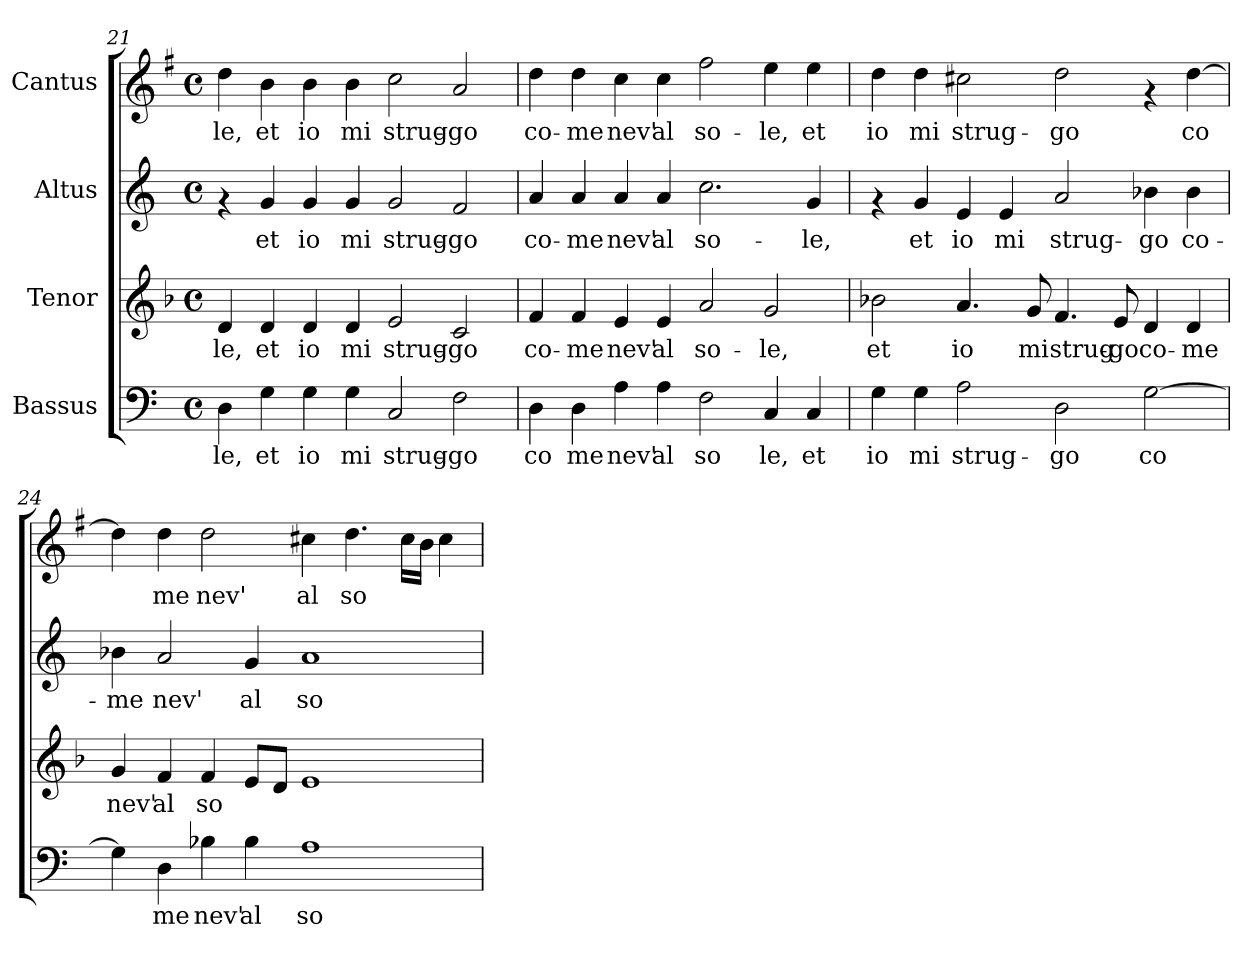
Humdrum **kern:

**kern	**text	**kern	**text	**kern	**text	**kern	**text
*part4	*part4	*part3	*part3	*part2	*part2	*part1	*part1
*staff4	*staff4	*staff3	*staff3	*staff2	*staff2	*staff1	*staff1
*I"Bassus	*	*I"Tenor	*	*I"Altus	*	*I"Cantus	*
*clefF4	*	*clefG2	*	*clefG2	*	*clefG2	*
*ITrd-3c-5	*	*	*	*ITrd-3c-5	*	*ITrd1c2	*
*k[b-]	*	*k[b-]	*	*k[b-]	*	*k[b-]	*
*F:	*	*F:	*	*F:	*	*F:	*
*M4/4	*	*M4/4	*	*M4/4	*	*M4/4	*
*met(c)	*	*met(c)	*	*met(c)	*	*met(c)	*
=21	=21	=21	=21	=21	=21	=21	=21
!	!LO:LY:b:cj	!	!LO:LY:b:cj	!	!	!	!LO:LY:b:cj
4G\	le,	4d/	-le,	4rf	.	4cc\	-le,
!	!LO:LY:b:cj	!	!LO:LY:b:cj	!	!LO:LY:b:cj	!	!LO:LY:b:cj
4c\	et	4d/	et	4cc/	et	4a\	et
!	!LO:LY:b:cj	!	!LO:LY:b:cj	!	!LO:LY:b:cj	!	!LO:LY:b:cj
4c\	io	4d/	io	4cc/	io	4a\	io
!	!LO:LY:b:cj	!	!LO:LY:b:cj	!	!LO:LY:b:cj	!	!LO:LY:b:cj
4c\	mi	4d/	mi	4cc/	mi	4a\	mi
!	!LO:LY:b:cj	!	!LO:LY:b:cj	!	!LO:LY:b:cj	!	!LO:LY:b:cj
2F/	strug-	2e/	strug-	2cc/	strug-	2b-\	strug-
!	!LO:LY:b:cj	!	!LO:LY:b:cj	!	!LO:LY:b:cj	!	!LO:LY:b:cj
2B-\	-go	2c/	-go	2b-/	-go	2g/	-go
!!LO:PB:g=z
=22	=22	=22	=22	=22	=22	=22	=22
!	!LO:LY:b:cj	!	!LO:LY:b:cj	!	!LO:LY:b:cj	!	!LO:LY:b:cj
4G\	co	4f/	co-	4dd/	co-	4cc\	co-
!	!LO:LY:b:cj	!	!LO:LY:b:cj	!	!LO:LY:b:cj	!	!LO:LY:b:cj
4G\	me	4f/	-me	4dd/	-me	4cc\	-me
!	!LO:LY:b:cj	!	!LO:LY:b:cj	!	!LO:LY:b:cj	!	!LO:LY:b:cj
4d\	nev'	4e/	nev'	4dd/	nev'	4b-\	nev'
!	!LO:LY:b:cj	!	!LO:LY:b:cj	!	!LO:LY:b:cj	!	!LO:LY:b:cj
4d\	al	4e/	al	4dd/	al	4b-\	al
!	!LO:LY:b:cj	!	!LO:LY:b:cj	!	!LO:LY:b:cj	!	!LO:LY:b:cj
2B-\	so	2a/	so-	2.ff\	so-	2ee\	so-
!	!LO:LY:b:cj	!	!LO:LY:b:cj	!	!	!	!LO:LY:b:cj
4F/	le,	2g/	-le,	.	.	4dd\	-le,
!	!LO:LY:b:cj	!	!	!	!LO:LY:b:cj	!	!LO:LY:b:cj
4F/	et	.	.	4cc/	-le,	4dd\	et
=23	=23	=23	=23	=23	=23	=23	=23
!	!LO:LY:b:cj	!	!LO:LY:b:cj	!	!	!	!LO:LY:b:cj
4c\	io	2b-X\	et	4rf	.	4cc\	io
!	!LO:LY:b:cj	!	!	!	!LO:LY:b:cj	!	!LO:LY:b:cj
4c\	mi	.	.	4cc/	et	4cc\	mi
!	!LO:LY:b:cj	!	!LO:LY:b:cj	!	!LO:LY:b:cj	!	!LO:LY:b:cj
2d\	strug-	4.a/	io	4a/	io	2bn\	strug-
!	!	!	!	!	!LO:LY:b:cj	!	!
.	.	.	.	4a/	mi	.	.
!	!	!	!LO:LY:b:cj	!	!	!	!
.	.	8g/	mi	.	.	.	.
!	!LO:LY:b:cj	!	!LO:LY:b:cj	!	!LO:LY:b:cj	!	!LO:LY:b:cj
2G\	-go	4.f/	strug-	2dd/	strug-	2cc\	-go
!	!	!	!LO:LY:b:cj	!	!	!	!
.	.	8e/	-go	.	.	.	.
!	!LO:LY:b:cj	!	!LO:LY:b:cj	!	!LO:LY:b:cj	!	!
[>2c\	co	4d/	co-	4ee-X\	-go	4rf	.
!	!	!	!LO:LY:b:cj	!	!LO:LY:b:cj	!	!LO:LY:b:cj
.	.	4d/	-me	4ee-\	co-	[>4cc\	co-
=24	=24	=24	=24	=24	=24	=24	=24
!	!LO:LY:b:cj	!	!LO:LY:b:cj	!	!LO:LY:b:cj	!	!LO:LY:b:cj
4c\]	.	4g/	nev'	4ee-X\	-me	4cc\]	--
!	!LO:LY:b:cj	!	!LO:LY:b:cj	!	!LO:LY:b:cj	!	!LO:LY:b:cj
4G\	me	4f/	al	2dd/	nev'	4cc\	-me
!	!LO:LY:b:cj	!	!LO:LY:b:cj	!	!	!	!LO:LY:b:cj
4e-X\	nev'	4f/	so-	.	.	2cc\	nev'
!	!LO:LY:b:cj	!	!LO:LY:b:cj	!	!LO:LY:b:cj	!	!
4e-\	al	8e/L	--	4cc/	al	.	.
!	!	!	!LO:LY:b:cj	!	!	!	!
.	.	8d/J	--	.	.	.	.
!	!LO:LY:b:cj	!	!LO:LY:b:cj	!	!LO:LY:b:cj	!	!LO:LY:b:cj
1d	so	1e	--	1dd	so-	4bn\	al
!	!	!	!	!	!	!	!LO:LY:b:cj
.	.	.	.	.	.	4.cc\	so-
!	!	!	!	!	!	!	!LO:LY:b:cj
.	.	.	.	.	.	16b\L	--
!	!	!	!	!	!	!	!LO:LY:b:cj
.	.	.	.	.	.	16a\J	--
!	!	!	!	!	!	!	!LO:LY:b:cj
.	.	.	.	.	.	4b\	--
=	=	=	=	=	=	=	=
*-	*-	*-	*-	*-	*-	*-	*-
